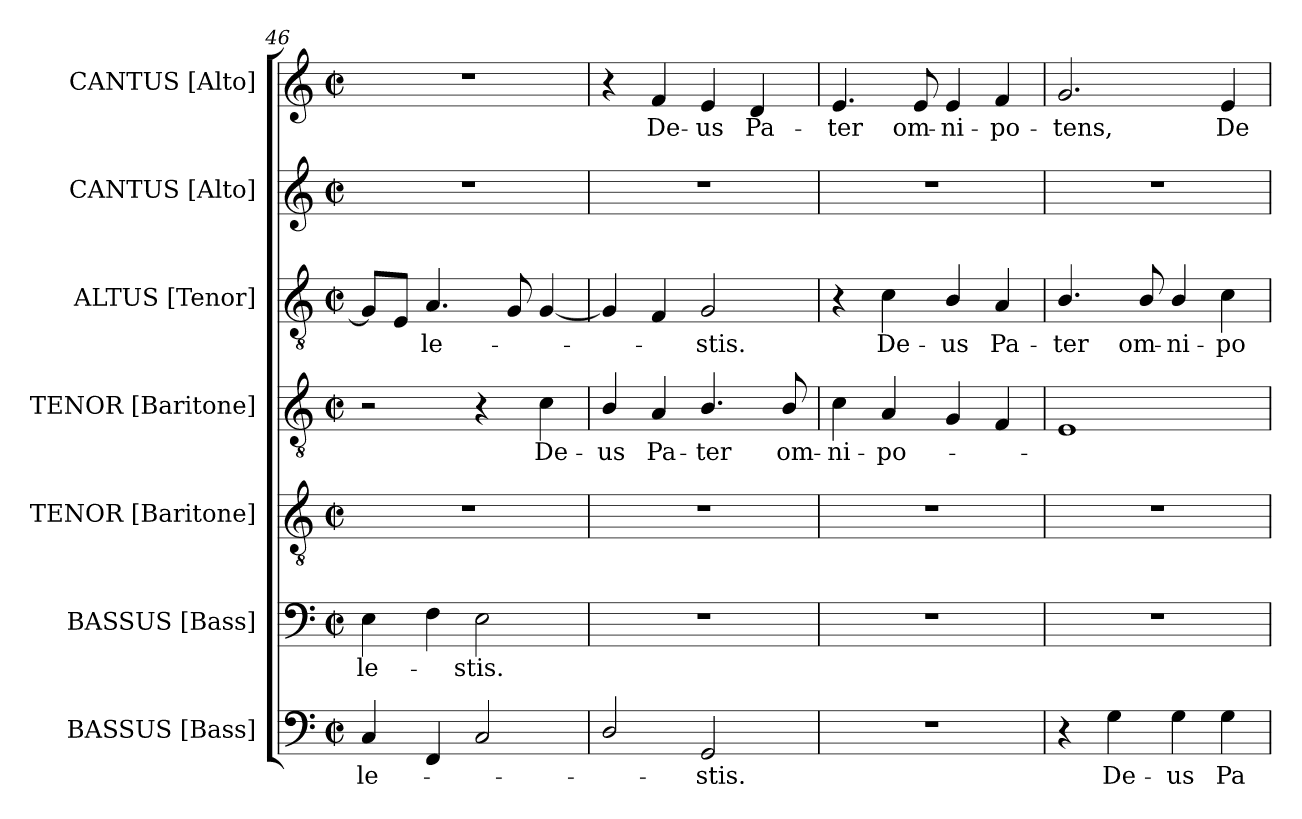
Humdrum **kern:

**kern	**text	**kern	**text	**kern	**kern	**text	**kern	**text	**kern	**kern	**text
*part7	*part7	*part6	*part6	*part5	*part4	*part4	*part3	*part3	*part2	*part1	*part1
*staff7	*staff7	*staff6	*staff6	*staff5	*staff4	*staff4	*staff3	*staff3	*staff2	*staff1	*staff1
*I"BASSUS [Bass]	*	*I"BASSUS [Bass]	*	*I"TENOR [Baritone]	*I"TENOR [Baritone]	*	*I"ALTUS [Tenor]	*	*I"CANTUS [Alto]	*I"CANTUS [Alto]	*
*I'B.	*	*I'B.	*	*I'Bar.	*I'Bar.	*	*I'T.	*	*I'A.	*I'A.	*
*clefF4	*	*clefF4	*	*clefGv2	*clefGv2	*	*clefGv2	*	*clefG2	*clefG2	*
*	*	*	*	*ITrd7c12	*ITrd7c12	*	*ITrd7c12	*	*	*	*
*k[]	*	*k[]	*	*k[]	*k[]	*	*k[]	*	*k[]	*k[]	*
*C:	*	*C:	*	*C:	*C:	*	*C:	*	*C:	*C:	*
*M2/2	*	*M2/2	*	*M2/2	*M2/2	*	*M2/2	*	*M2/2	*M2/2	*
*met(c|)	*	*met(c|)	*	*met(c|)	*met(c|)	*	*met(c|)	*	*met(c|)	*met(c|)	*
=46	=46	=46	=46	=46	=46	=46	=46	=46	=46	=46	=46
!	!LO:LY:b:color=#000000	!	!	!	!	!	!	!	!	!	!
!	!	!	!LO:LY:b:color=#000000	!	!	!	!	!	!	!	!
4Ci/	-le-	4Ei\	-le-	1r	2r	.	8GGi/L]	.	1r	1r	.
.	.	.	.	.	.	.	8EEi/J	.	.	.	.
!	!	!	!	!	!	!	!	!LO:LY:b:color=#000000	!	!	!
4FFi/	.	4Fi\	.	.	.	.	4.AAi/	-le-	.	.	.
!	!	!	!LO:LY:b:color=#000000	!	!	!	!	!	!	!	!
2Ci/	.	2Ei\	-stis.	.	4r	.	.	.	.	.	.
.	.	.	.	.	.	.	8GGi/	.	.	.	.
!	!	!	!	!	!	!LO:LY:b:color=#000000	!	!	!	!	!
.	.	.	.	.	4Ci\	De-	[<4GGi/	.	.	.	.
=47	=47	=47	=47	=47	=47	=47	=47	=47	=47	=47	=47
!	!	!	!	!	!	!LO:LY:b:color=#000000	!	!	!	!	!
2Di/	.	1r	.	1r	4BBi/	-us	4GGi/]	.	1r	4r	.
!	!	!	!	!	!	!LO:LY:b:color=#000000	!	!	!	!	!
!	!	!	!	!	!	!	!	!	!	!	!LO:LY:b:color=#000000
.	.	.	.	.	4AAi/	Pa-	4FFi/	.	.	4fi/	De-
!	!LO:LY:b:color=#000000	!	!	!	!	!	!	!	!	!	!
!	!	!	!	!	!	!LO:LY:b:color=#000000	!	!	!	!	!
!	!	!	!	!	!	!	!	!LO:LY:b:color=#000000	!	!	!
!	!	!	!	!	!	!	!	!	!	!	!LO:LY:b:color=#000000
2GGi/	-stis.	.	.	.	4.BBi/	-ter	2GGi/	-stis.	.	4ei/	-us
!	!	!	!	!	!	!	!	!	!	!	!LO:LY:b:color=#000000
.	.	.	.	.	.	.	.	.	.	4di/	Pa-
!	!	!	!	!	!	!LO:LY:b:color=#000000	!	!	!	!	!
.	.	.	.	.	8BBi/	om-	.	.	.	.	.
!!LO:LB:g=z
=48	=48	=48	=48	=48	=48	=48	=48	=48	=48	=48	=48
!	!	!	!	!	!	!LO:LY:b:color=#000000	!	!	!	!	!
!	!	!	!	!	!	!	!	!	!	!	!LO:LY:b:color=#000000
1r	.	1r	.	1r	4Ci\	-ni-	4r	.	1r	4.ei/	-ter
!	!	!	!	!	!	!LO:LY:b:color=#000000	!	!	!	!	!
!	!	!	!	!	!	!	!	!LO:LY:b:color=#000000	!	!	!
.	.	.	.	.	4AAi/	-po-	4Ci\	De-	.	.	.
!	!	!	!	!	!	!	!	!	!	!	!LO:LY:b:color=#000000
.	.	.	.	.	.	.	.	.	.	8ei/	om-
!	!	!	!	!	!	!	!	!LO:LY:b:color=#000000	!	!	!
!	!	!	!	!	!	!	!	!	!	!	!LO:LY:b:color=#000000
.	.	.	.	.	4GGi/	.	4BBi/	-us	.	4ei/	-ni-
!	!	!	!	!	!	!	!	!LO:LY:b:color=#000000	!	!	!
!	!	!	!	!	!	!	!	!	!	!	!LO:LY:b:color=#000000
.	.	.	.	.	4FFi/	.	4AAi/	Pa-	.	4fi/	-po-
=49	=49	=49	=49	=49	=49	=49	=49	=49	=49	=49	=49
!	!	!	!	!	!	!	!	!LO:LY:b:color=#000000	!	!	!
!	!	!	!	!	!	!	!	!	!	!	!LO:LY:b:color=#000000
4r	.	1r	.	1r	1EEi	.	4.BBi/	-ter	1r	2.gi/	-tens,
!	!LO:LY:b:color=#000000	!	!	!	!	!	!	!	!	!	!
4Gi\	De-	.	.	.	.	.	.	.	.	.	.
!	!	!	!	!	!	!	!	!LO:LY:b:color=#000000	!	!	!
.	.	.	.	.	.	.	8BBi/	om-	.	.	.
!	!LO:LY:b:color=#000000	!	!	!	!	!	!	!	!	!	!
!	!	!	!	!	!	!	!	!LO:LY:b:color=#000000	!	!	!
4Gi\	-us	.	.	.	.	.	4BBi/	-ni-	.	.	.
!	!LO:LY:b:color=#000000	!	!	!	!	!	!	!	!	!	!
!	!	!	!	!	!	!	!	!LO:LY:b:color=#000000	!	!	!
!	!	!	!	!	!	!	!	!	!	!	!LO:LY:b:color=#000000
4Gi\	Pa-	.	.	.	.	.	4Ci\	-po-	.	4ei/	De-
=	=	=	=	=	=	=	=	=	=	=	=
*-	*-	*-	*-	*-	*-	*-	*-	*-	*-	*-	*-
